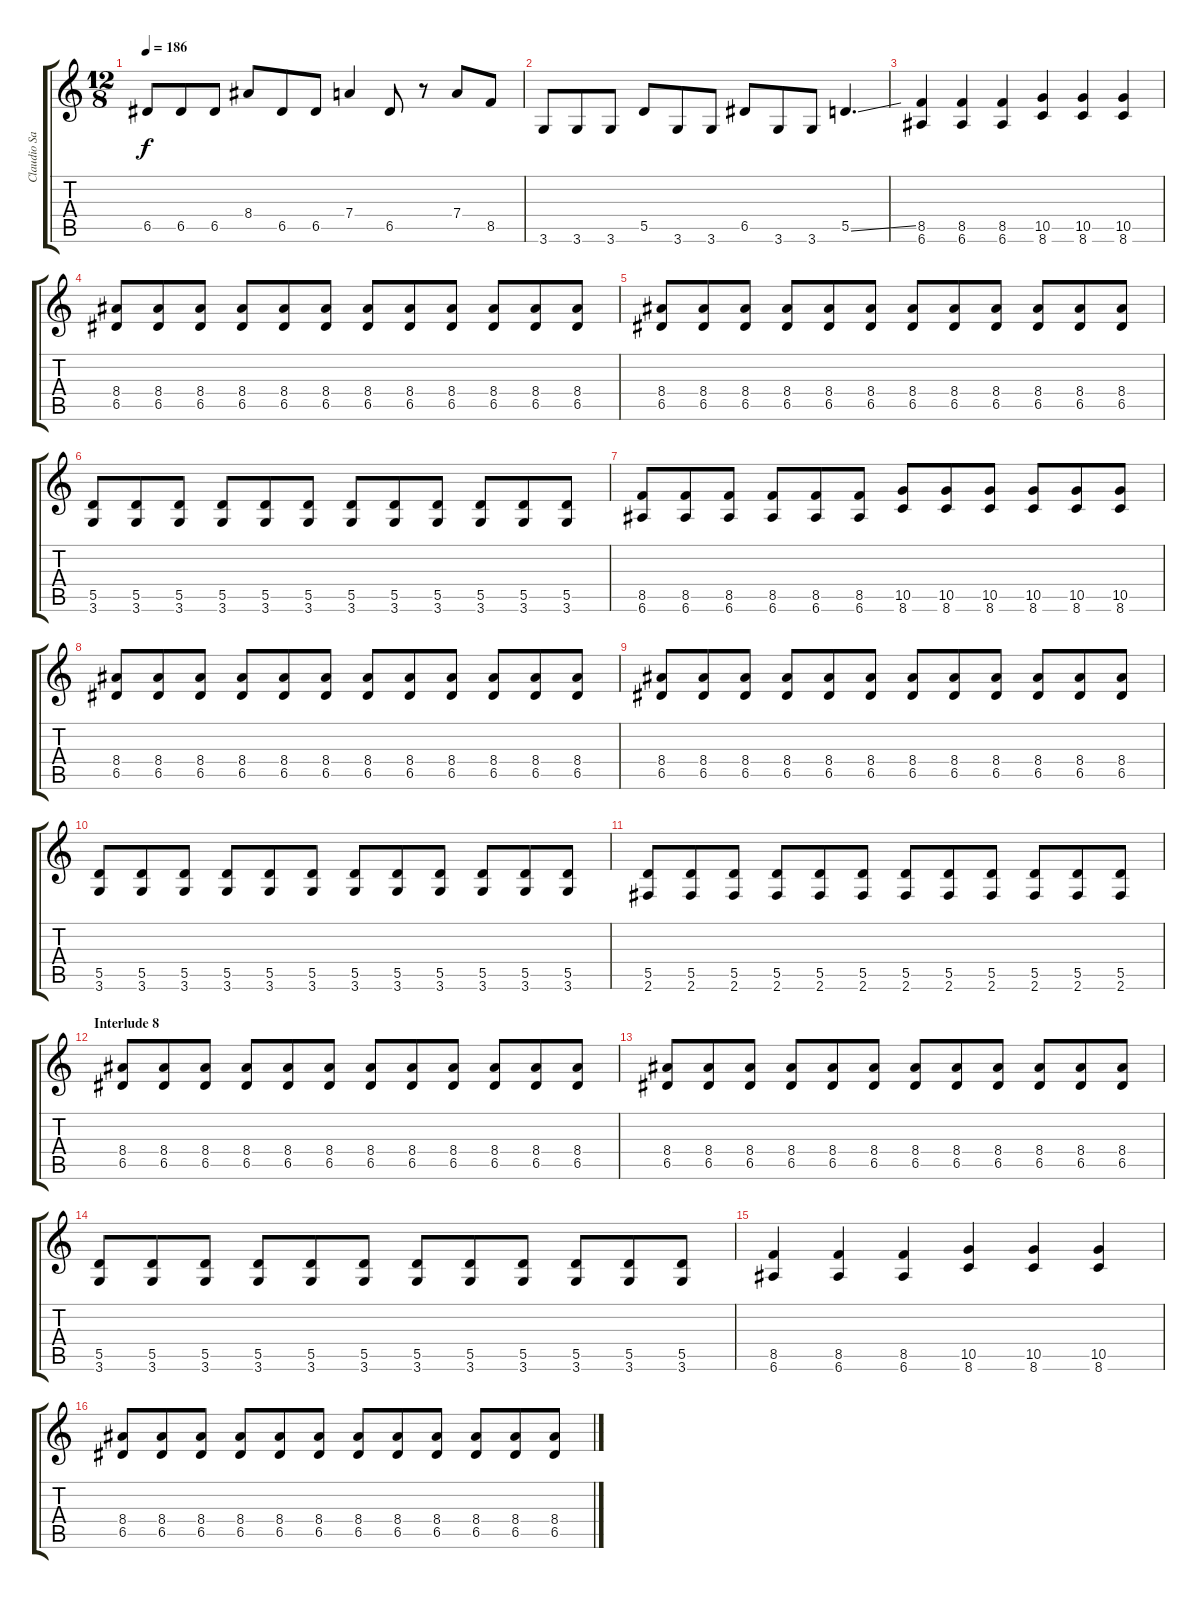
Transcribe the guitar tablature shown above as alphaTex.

\track ("Claudio Sanchez" "Claudio Sa") {instrument distortionguitar}
\staff {score tabs}
\tuning (E4 B3 G3 D3 A2 E2) {hide}
\ts (12 8)
\tempo 186
\clef g2
\ks c
6.5.8{dy f} 6.5.8 6.5.8 8.4.8 6.5.8 6.5.8 7.4.4 6.5.8 r.8 7.4.8 8.5.8 |
3.6.8 3.6.8 3.6.8 5.5.8 3.6.8 3.6.8 6.5.8 3.6.8 3.6.8 5.5{ss}.4{d} |
(8.5 6.6).4 (8.5 6.6).4 (8.5 6.6).4 (10.5 8.6).4 (10.5 8.6).4 (10.5 8.6).4 |
(8.4 6.5).8 (8.4 6.5).8 (8.4 6.5).8 (8.4 6.5).8 (8.4 6.5).8 (8.4 6.5).8 (8.4 6.5).8 (8.4 6.5).8 (8.4 6.5).8 (8.4 6.5).8 (8.4 6.5).8 (8.4 6.5).8 |
(8.4 6.5).8 (8.4 6.5).8 (8.4 6.5).8 (8.4 6.5).8 (8.4 6.5).8 (8.4 6.5).8 (8.4 6.5).8 (8.4 6.5).8 (8.4 6.5).8 (8.4 6.5).8 (8.4 6.5).8 (8.4 6.5).8 |
(5.5 3.6).8 (5.5 3.6).8 (5.5 3.6).8 (5.5 3.6).8 (5.5 3.6).8 (5.5 3.6).8 (5.5 3.6).8 (5.5 3.6).8 (5.5 3.6).8 (5.5 3.6).8 (5.5 3.6).8 (5.5 3.6).8 |
(8.5 6.6).8 (8.5 6.6).8 (8.5 6.6).8 (8.5 6.6).8 (8.5 6.6).8 (8.5 6.6).8 (10.5 8.6).8 (10.5 8.6).8 (10.5 8.6).8 (10.5 8.6).8 (10.5 8.6).8 (10.5 8.6).8 |
(8.4 6.5).8 (8.4 6.5).8 (8.4 6.5).8 (8.4 6.5).8 (8.4 6.5).8 (8.4 6.5).8 (8.4 6.5).8 (8.4 6.5).8 (8.4 6.5).8 (8.4 6.5).8 (8.4 6.5).8 (8.4 6.5).8 |
(8.4 6.5).8 (8.4 6.5).8 (8.4 6.5).8 (8.4 6.5).8 (8.4 6.5).8 (8.4 6.5).8 (8.4 6.5).8 (8.4 6.5).8 (8.4 6.5).8 (8.4 6.5).8 (8.4 6.5).8 (8.4 6.5).8 |
(5.5 3.6).8 (5.5 3.6).8 (5.5 3.6).8 (5.5 3.6).8 (5.5 3.6).8 (5.5 3.6).8 (5.5 3.6).8 (5.5 3.6).8 (5.5 3.6).8 (5.5 3.6).8 (5.5 3.6).8 (5.5 3.6).8 |
(5.5 2.6).8 (5.5 2.6).8 (5.5 2.6).8 (5.5 2.6).8 (5.5 2.6).8 (5.5 2.6).8 (5.5 2.6).8 (5.5 2.6).8 (5.5 2.6).8 (5.5 2.6).8 (5.5 2.6).8 (5.5 2.6).8 |
\section ("" "Interlude 8")
(8.4 6.5).8 (8.4 6.5).8 (8.4 6.5).8 (8.4 6.5).8 (8.4 6.5).8 (8.4 6.5).8 (8.4 6.5).8 (8.4 6.5).8 (8.4 6.5).8 (8.4 6.5).8 (8.4 6.5).8 (8.4 6.5).8 |
(8.4 6.5).8 (8.4 6.5).8 (8.4 6.5).8 (8.4 6.5).8 (8.4 6.5).8 (8.4 6.5).8 (8.4 6.5).8 (8.4 6.5).8 (8.4 6.5).8 (8.4 6.5).8 (8.4 6.5).8 (8.4 6.5).8 |
(5.5 3.6).8 (5.5 3.6).8 (5.5 3.6).8 (5.5 3.6).8 (5.5 3.6).8 (5.5 3.6).8 (5.5 3.6).8 (5.5 3.6).8 (5.5 3.6).8 (5.5 3.6).8 (5.5 3.6).8 (5.5 3.6).8 |
(8.5 6.6).4 (8.5 6.6).4 (8.5 6.6).4 (10.5 8.6).4 (10.5 8.6).4 (10.5 8.6).4 |
(8.4 6.5).8 (8.4 6.5).8 (8.4 6.5).8 (8.4 6.5).8 (8.4 6.5).8 (8.4 6.5).8 (8.4 6.5).8 (8.4 6.5).8 (8.4 6.5).8 (8.4 6.5).8 (8.4 6.5).8 (8.4 6.5).8
